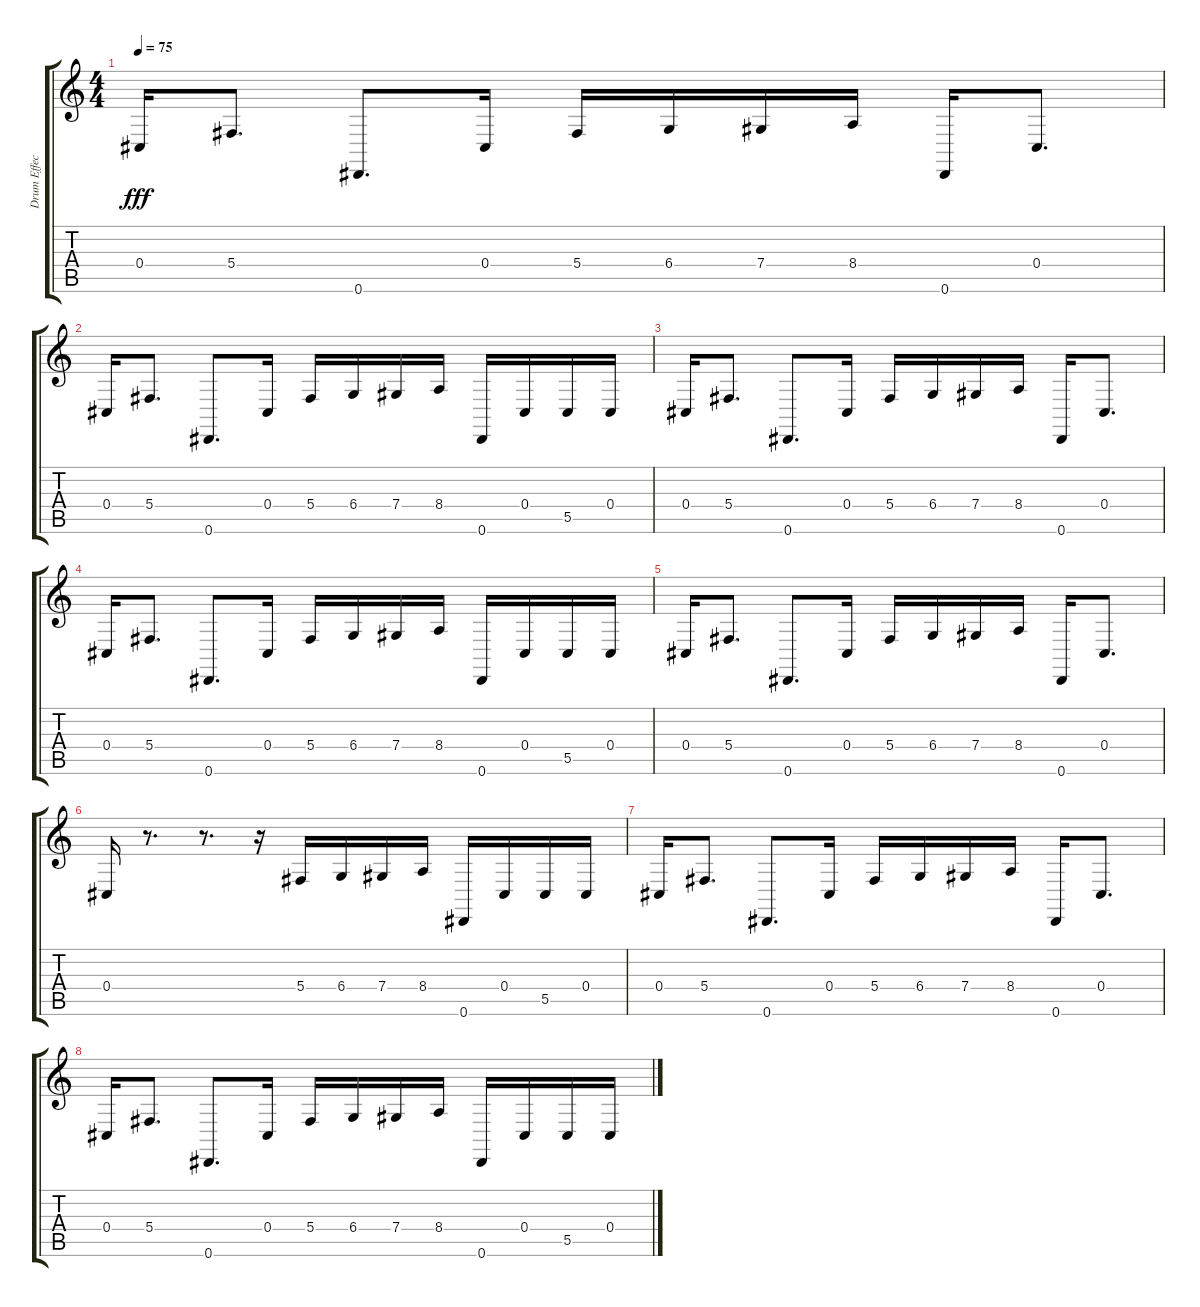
\track ("Drum Effect" "Drum Effec") {instrument synthdrum}
\staff {score tabs}
\tuning (Eb4 Bb3 Gb3 Db3 Ab2 Eb2) {hide}
\ts (4 4)
\tempo 75
\clef g2
\ks c
0.4.16{dy fff} 5.4.8{d} 0.6.8{d} 0.4.16 5.4.16 6.4.16 7.4.16 8.4.16 0.6.16 0.4.8{d} |
0.4.16 5.4.8{d} 0.6.8{d} 0.4.16 5.4.16 6.4.16 7.4.16 8.4.16 0.6.16 0.4.16 5.5.16 0.4.16 |
0.4.16 5.4.8{d} 0.6.8{d} 0.4.16 5.4.16 6.4.16 7.4.16 8.4.16 0.6.16 0.4.8{d} |
0.4.16 5.4.8{d} 0.6.8{d} 0.4.16 5.4.16 6.4.16 7.4.16 8.4.16 0.6.16 0.4.16 5.5.16 0.4.16 |
0.4.16 5.4.8{d} 0.6.8{d} 0.4.16 5.4.16 6.4.16 7.4.16 8.4.16 0.6.16 0.4.8{d} |
0.4.16 r.8{d} r.8{d} r.16 5.4.16 6.4.16 7.4.16 8.4.16 0.6.16 0.4.16 5.5.16 0.4.16 |
0.4.16 5.4.8{d} 0.6.8{d} 0.4.16 5.4.16 6.4.16 7.4.16 8.4.16 0.6.16 0.4.8{d} |
0.4.16 5.4.8{d} 0.6.8{d} 0.4.16 5.4.16 6.4.16 7.4.16 8.4.16 0.6.16 0.4.16 5.5.16 0.4.16
